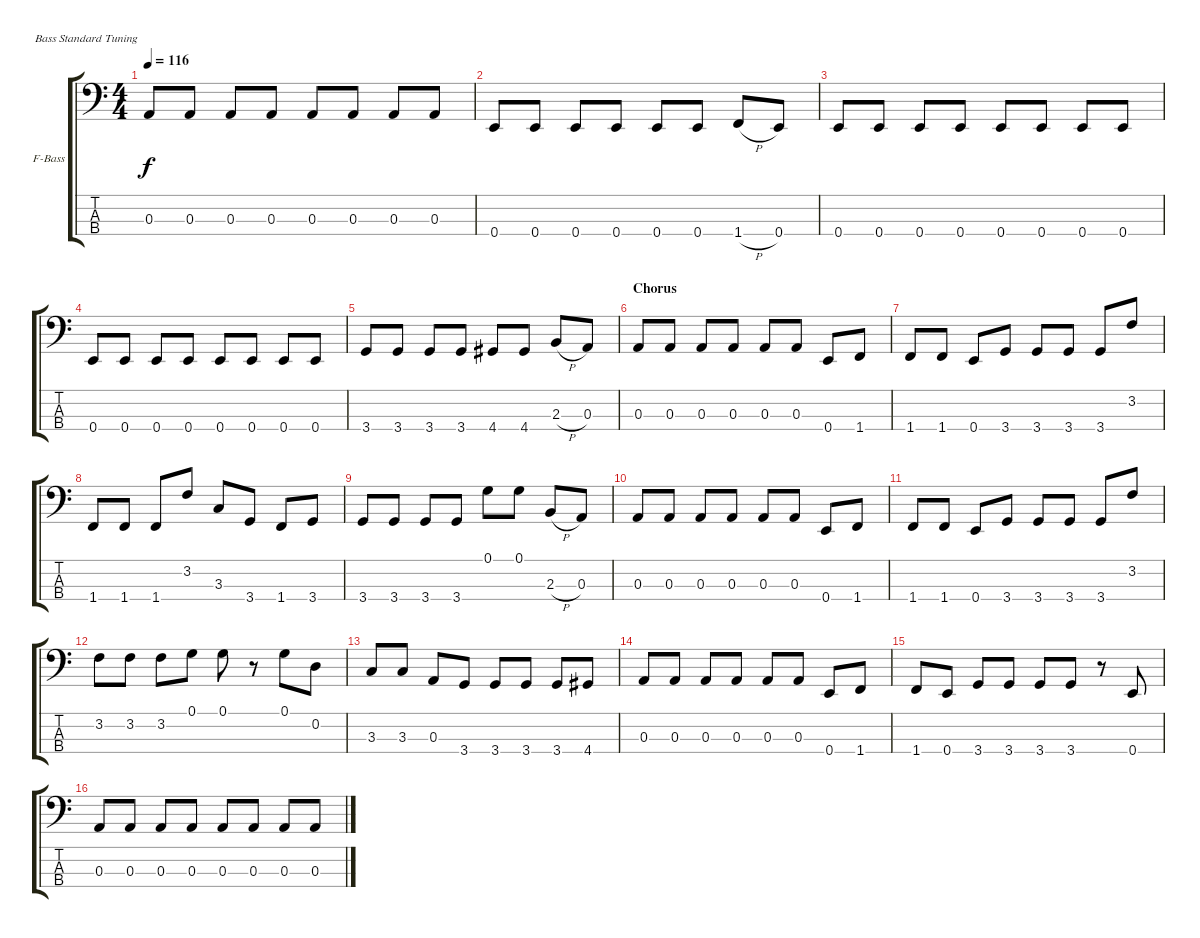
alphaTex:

\bracketExtendMode groupsimilarinstruments
\firstSystemTrackNameOrientation horizontal
\otherSystemsTrackNameOrientation horizontal
\track ("Jeff Pilson" "F-Bass") {instrument fretlessbass}
\staff {score tabs}
\tuning (G2 D2 A1 E1)
\ts (4 4)
\tempo 116
\clef f4
\ks c
0.3.8{dy f} 0.3.8 0.3.8 0.3.8 0.3.8 0.3.8 0.3.8 0.3.8 |
0.4.8 0.4.8 0.4.8 0.4.8 0.4.8 0.4.8 1.4{h}.8 0.4.8 |
0.4.8 0.4.8 0.4.8 0.4.8 0.4.8 0.4.8 0.4.8 0.4.8 |
0.4.8 0.4.8 0.4.8 0.4.8 0.4.8 0.4.8 0.4.8 0.4.8 |
3.4.8 3.4.8 3.4.8 3.4.8 4.4.8 4.4.8 2.3{h}.8 0.3.8 |
\section ("" "Chorus")
0.3.8 0.3.8 0.3.8 0.3.8 0.3.8 0.3.8 0.4.8 1.4.8 |
1.4.8 1.4.8 0.4.8 3.4.8 3.4.8 3.4.8 3.4.8 3.2.8 |
1.4.8 1.4.8 1.4.8 3.2.8 3.3.8 3.4.8 1.4.8 3.4.8 |
3.4.8 3.4.8 3.4.8 3.4.8 0.1.8 0.1.8 2.3{h}.8 0.3.8 |
0.3.8 0.3.8 0.3.8 0.3.8 0.3.8 0.3.8 0.4.8 1.4.8 |
1.4.8 1.4.8 0.4.8 3.4.8 3.4.8 3.4.8 3.4.8 3.2.8 |
3.2.8 3.2.8 3.2.8 0.1.8 0.1.8 r.8 0.1.8 0.2.8 |
3.3.8 3.3.8 0.3.8 3.4.8 3.4.8 3.4.8 3.4.8 4.4.8 |
0.3.8 0.3.8 0.3.8 0.3.8 0.3.8 0.3.8 0.4.8 1.4.8 |
1.4.8 0.4.8 3.4.8 3.4.8 3.4.8 3.4.8 r.8 0.4.8 |
0.3.8 0.3.8 0.3.8 0.3.8 0.3.8 0.3.8 0.3.8 0.3.8
